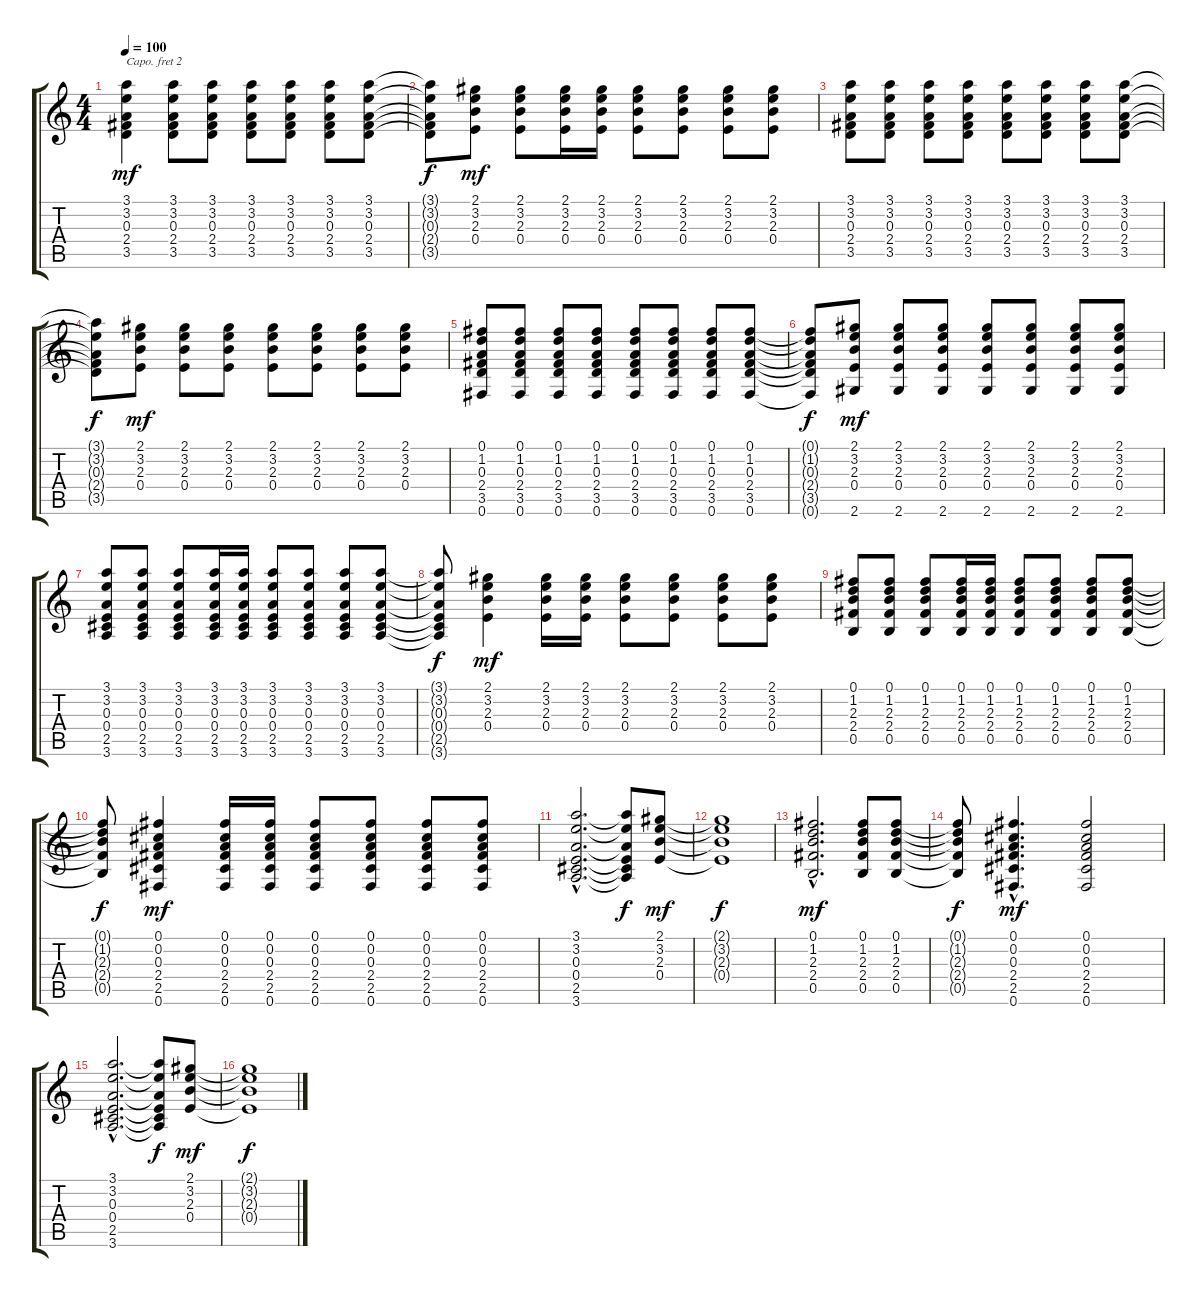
\track "" {instrument acousticguitarsteel}
\staff {score tabs}
\capo 2
\tuning (E4 B3 G3 D3 A2 E2) {hide}
\ts (4 4)
\tempo 100
\clef g2
\ks c
(3.1 3.2 0.3 2.4 3.5).4{dy mf} (3.1 3.2 0.3 2.4 3.5).8 (3.1 3.2 0.3 2.4 3.5).8 (3.1 3.2 0.3 2.4 3.5).8 (3.1 3.2 0.3 2.4 3.5).8 (3.1 3.2 0.3 2.4 3.5).8 (3.1 3.2 0.3 2.4 3.5).8 |
(3.1{t} 3.2{t} 0.3{t} 2.4{t} 3.5{t}).8{dy f} (2.1 3.2 2.3 0.4).8{dy mf} (2.1 3.2 2.3 0.4).8 (2.1 3.2 2.3 0.4).16 (2.1 3.2 2.3 0.4).16 (2.1 3.2 2.3 0.4).8 (2.1 3.2 2.3 0.4).8 (2.1 3.2 2.3 0.4).8 (2.1 3.2 2.3 0.4).8 |
(3.1 3.2 0.3 2.4 3.5).8 (3.1 3.2 0.3 2.4 3.5).8 (3.1 3.2 0.3 2.4 3.5).8 (3.1 3.2 0.3 2.4 3.5).8 (3.1 3.2 0.3 2.4 3.5).8 (3.1 3.2 0.3 2.4 3.5).8 (3.1 3.2 0.3 2.4 3.5).8 (3.1 3.2 0.3 2.4 3.5).8 |
(3.1{t} 3.2{t} 0.3{t} 2.4{t} 3.5{t}).8{dy f} (2.1 3.2 2.3 0.4).8{dy mf} (2.1 3.2 2.3 0.4).8 (2.1 3.2 2.3 0.4).8 (2.1 3.2 2.3 0.4).8 (2.1 3.2 2.3 0.4).8 (2.1 3.2 2.3 0.4).8 (2.1 3.2 2.3 0.4).8 |
(0.1 1.2 0.3 2.4 3.5 0.6).8 (0.1 1.2 0.3 2.4 3.5 0.6).8 (0.1 1.2 0.3 2.4 3.5 0.6).8 (0.1 1.2 0.3 2.4 3.5 0.6).8 (0.1 1.2 0.3 2.4 3.5 0.6).8 (0.1 1.2 0.3 2.4 3.5 0.6).8 (0.1 1.2 0.3 2.4 3.5 0.6).8 (0.1 1.2 0.3 2.4 3.5 0.6).8 |
(0.1{t} 1.2{t} 0.3{t} 2.4{t} 3.5{t} 0.6{t}).8{dy f} (2.1 3.2 2.3 0.4 2.6).8{dy mf} (2.1 3.2 2.3 0.4 2.6).8 (2.1 3.2 2.3 0.4 2.6).8 (2.1 3.2 2.3 0.4 2.6).8 (2.1 3.2 2.3 0.4 2.6).8 (2.1 3.2 2.3 0.4 2.6).8 (2.1 3.2 2.3 0.4 2.6).8 |
(3.1 3.2 0.3 0.4 2.5 3.6).8 (3.1 3.2 0.3 0.4 2.5 3.6).8 (3.1 3.2 0.3 0.4 2.5 3.6).8 (3.1 3.2 0.3 0.4 2.5 3.6).16 (3.1 3.2 0.3 0.4 2.5 3.6).16 (3.1 3.2 0.3 0.4 2.5 3.6).8 (3.1 3.2 0.3 0.4 2.5 3.6).8 (3.1 3.2 0.3 0.4 2.5 3.6).8 (3.1 3.2 0.3 0.4 2.5 3.6).8 |
(3.1{t} 3.2{t} 0.3{t} 0.4{t} 2.5{t} 3.6{t}).8{dy f} (2.1 3.2 2.3 0.4).4{dy mf} (2.1 3.2 2.3 0.4).16 (2.1 3.2 2.3 0.4).16 (2.1 3.2 2.3 0.4).8 (2.1 3.2 2.3 0.4).8 (2.1 3.2 2.3 0.4).8 (2.1 3.2 2.3 0.4).8 |
(0.1 1.2 2.3 2.4 0.5).8 (0.1 1.2 2.3 2.4 0.5).8 (0.1 1.2 2.3 2.4 0.5).8 (0.1 1.2 2.3 2.4 0.5).16 (0.1 1.2 2.3 2.4 0.5).16 (0.1 1.2 2.3 2.4 0.5).8 (0.1 1.2 2.3 2.4 0.5).8 (0.1 1.2 2.3 2.4 0.5).8 (0.1 1.2 2.3 2.4 0.5).8 |
(0.1{t} 1.2{t} 2.3{t} 2.4{t} 0.5{t}).8{dy f} (0.1 0.2 0.3 2.4 2.5 0.6).4{dy mf} (0.1 0.2 0.3 2.4 2.5 0.6).16 (0.1 0.2 0.3 2.4 2.5 0.6).16 (0.1 0.2 0.3 2.4 2.5 0.6).8 (0.1 0.2 0.3 2.4 2.5 0.6).8 (0.1 0.2 0.3 2.4 2.5 0.6).8 (0.1 0.2 0.3 2.4 2.5 0.6).8 |
(3.1{hac} 3.2{hac} 0.3{hac} 0.4{hac} 2.5{hac} 3.6{hac}).2{d} (3.1{t} 3.2{t} 0.3{t} 0.4{t} 2.5{t} 3.6{t}).8{dy f} (2.1 3.2 2.3 0.4).8{dy mf} |
(2.1{t} 3.2{t} 2.3{t} 0.4{t}).1{dy f} |
(0.1{hac} 1.2{hac} 2.3{hac} 2.4{hac} 0.5{hac}).2{d dy mf} (0.1 1.2 2.3 2.4 0.5).8 (0.1 1.2 2.3 2.4 0.5).8 |
(0.1{t} 1.2{t} 2.3{t} 2.4{t} 0.5{t}).8{dy f} (0.1{hac} 0.2{hac} 0.3{hac} 2.4{hac} 2.5{hac} 0.6{hac}).4{d dy mf} (0.1 0.2 0.3 2.4 2.5 0.6).2 |
(3.1{hac} 3.2{hac} 0.3{hac} 0.4{hac} 2.5{hac} 3.6{hac}).2{d} (3.1{t} 3.2{t} 0.3{t} 0.4{t} 2.5{t} 3.6{t}).8{dy f} (2.1 3.2 2.3 0.4).8{dy mf} |
(2.1{t} 3.2{t} 2.3{t} 0.4{t}).1{dy f}
